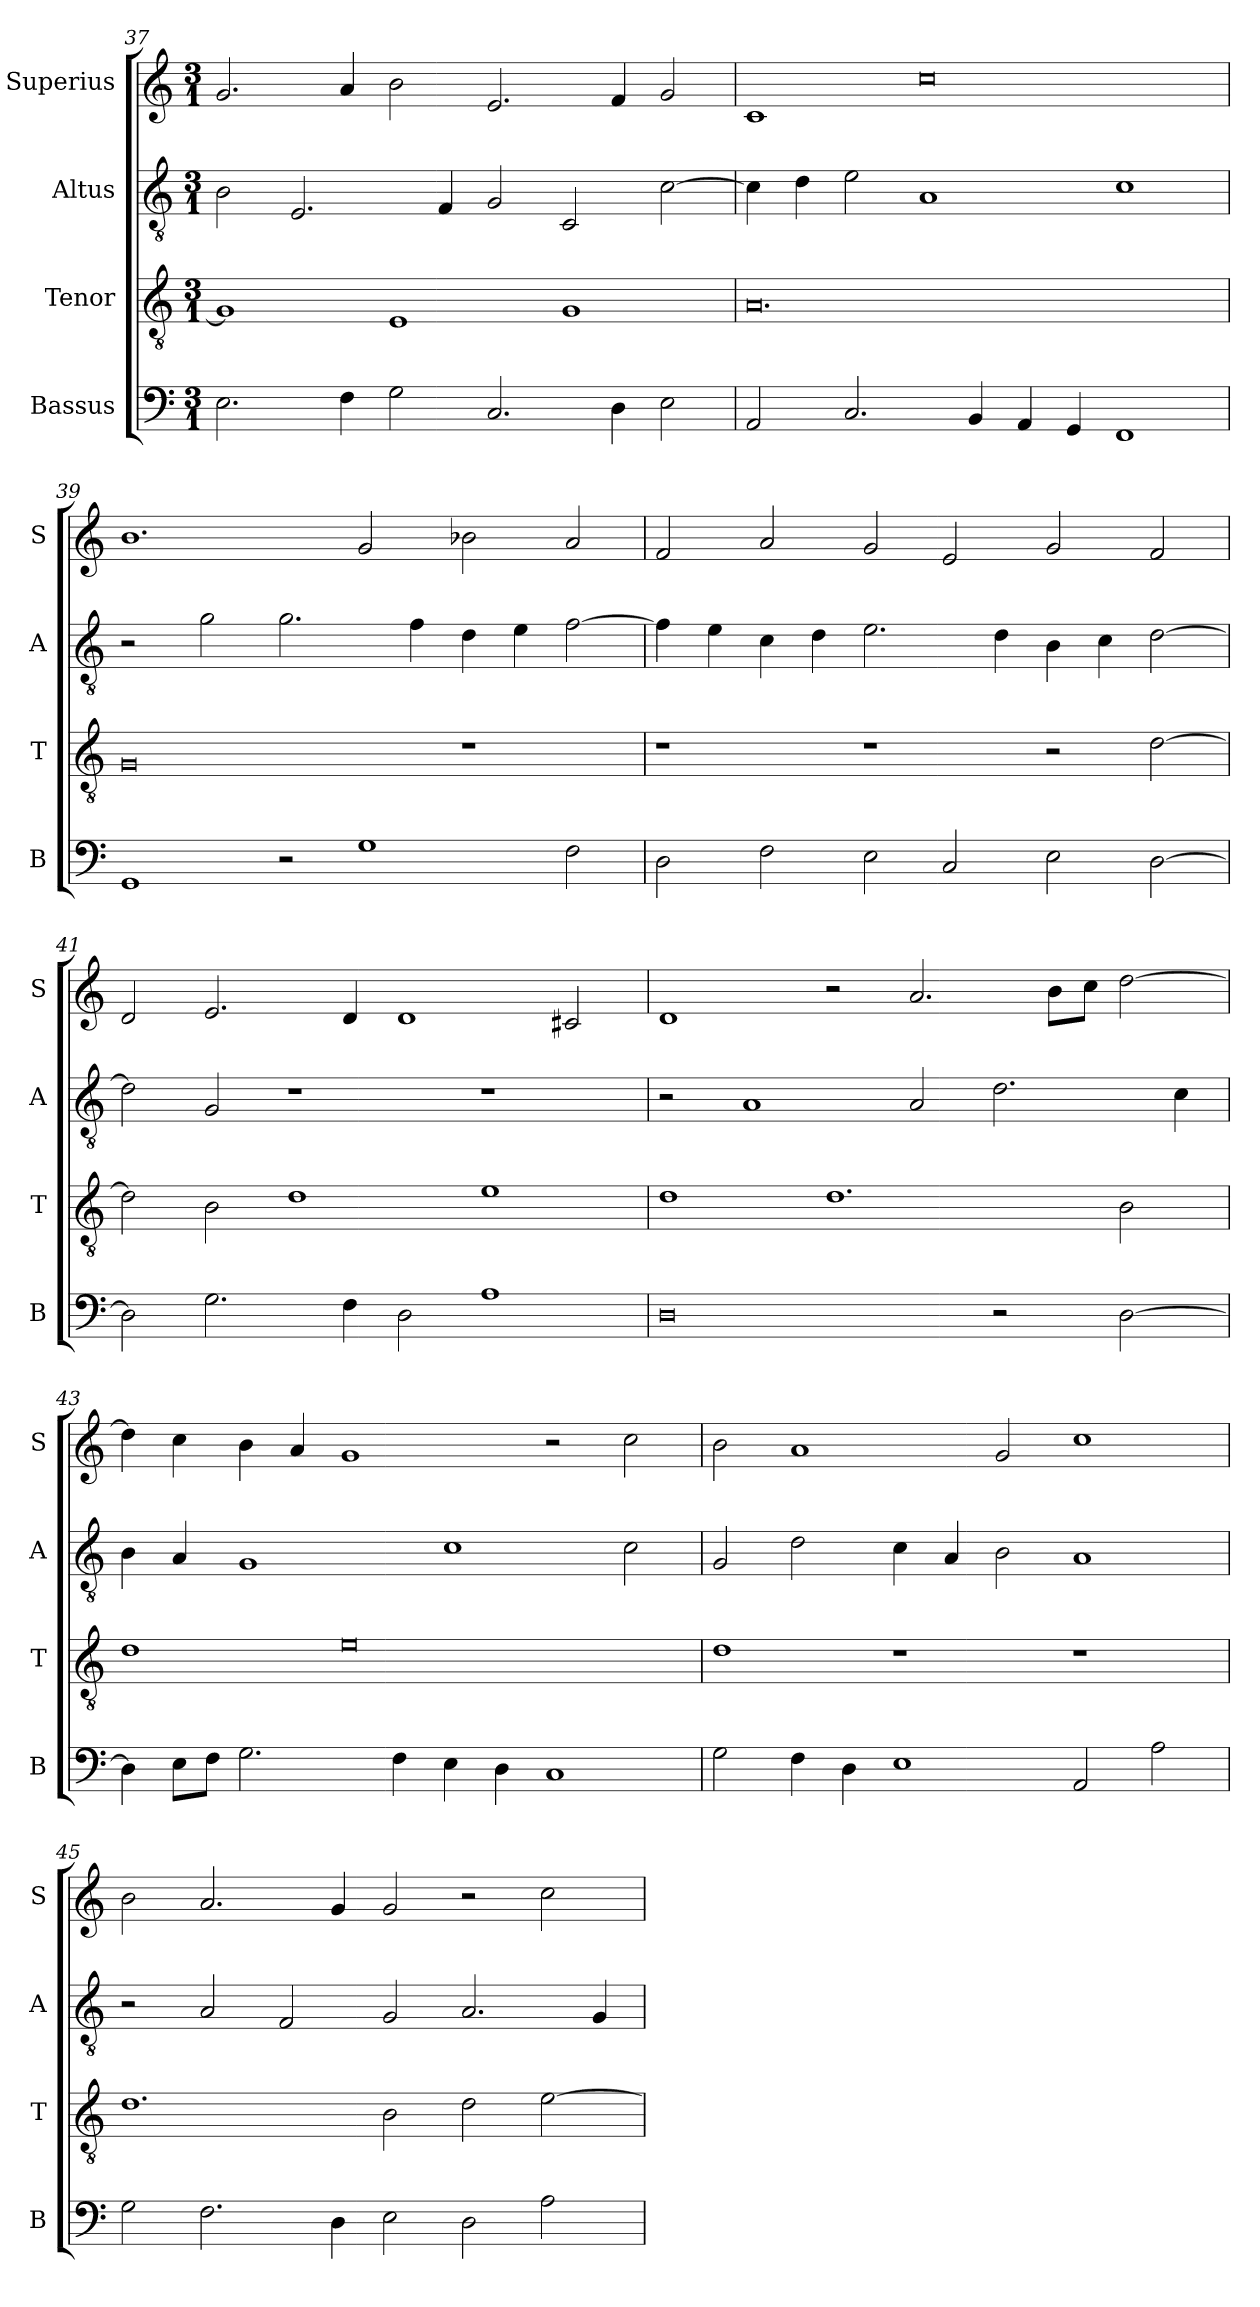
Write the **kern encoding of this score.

**kern	**kern	**kern	**kern
*part4	*part3	*part2	*part1
*staff4	*staff3	*staff2	*staff1
*I"Bassus	*I"Tenor	*I"Altus	*I"Superius
*I'B	*I'T	*I'A	*I'S
*clefF4	*clefGv2	*clefGv2	*clefG2
*k[]	*k[]	*k[]	*k[]
*M3/1	*M3/1	*M3/1	*M3/1
=37	=37	=37	=37
2.E\	1G]	2B\	2.g/
.	.	2.E/	.
4F\	.	.	4a/
2G\	1E	.	2b\
.	.	4F/	.
2.C/	.	2G/	2.e/
.	1G	2C/	.
4D\	.	.	4f/
2E\	.	[2c\	2g/
=38	=38	=38	=38
2AA/	0.A	4c\]	1c
.	.	4d\	.
2.C/	.	2e\	.
.	.	1A	0cc
4BB/	.	.	.
4AA/	.	.	.
4GG/	.	.	.
1FF	.	1c	.
=39	=39	=39	=39
1GG	0G	2r	1.b
.	.	2g\	.
2r	.	2.g\	.
1G	.	.	2g/
.	.	4f\	.
.	1r	4d\	2b-X\
.	.	4e\	.
2F\	.	[2f\	2a/
=40	=40	=40	=40
2D\	1r	4f\]	2f/
.	.	4e\	.
2F\	.	4c\	2a/
.	.	4d\	.
2E\	1r	2.e\	2g/
2C/	.	.	2e/
.	.	4d\	.
2E\	2r	4B\	2g/
.	.	4c\	.
[2D\	[2d\	[2d\	2f/
=41	=41	=41	=41
2D\]	2d\]	2d\]	2d/
2.G\	2B\	2G/	2.e/
.	1d	1r	.
4F\	.	.	4d/
2D\	.	.	1d
1A	1e	1r	.
.	.	.	2c#X/
=42	=42	=42	=42
0D	1d	2r	1d
.	.	1A	.
.	1.d	.	2r
.	.	2A/	2.a/
2r	.	2.d\	.
.	.	.	8b\L
.	.	.	8cc\J
[2D\	2B\	.	[2dd\
.	.	4c\	.
=43	=43	=43	=43
4D\]	1d	4B\	4dd\]
8E\L	.	4A/	4cc\
8F\J	.	.	.
2.G\	.	1G	4b\
.	.	.	4a/
.	0e	.	1g
4F\	.	.	.
4E\	.	1c	.
4D\	.	.	.
1C	.	.	2r
.	.	2c\	2cc\
=44	=44	=44	=44
2G\	1d	2G/	2b\
4F\	.	2d\	1a
4D\	.	.	.
1E	1r	4c\	.
.	.	4A/	.
.	.	2B\	2g/
2AA/	1r	1A	1cc
2A\	.	.	.
=45	=45	=45	=45
2G\	1.d	2r	2b\
2.F\	.	2A/	2.a/
.	.	2F/	.
4D\	.	.	4g/
2E\	2B\	2G/	2g/
2D\	2d\	2.A/	2r
2A\	[2e\	.	2cc\
.	.	4G/	.
=	=	=	=
*-	*-	*-	*-
